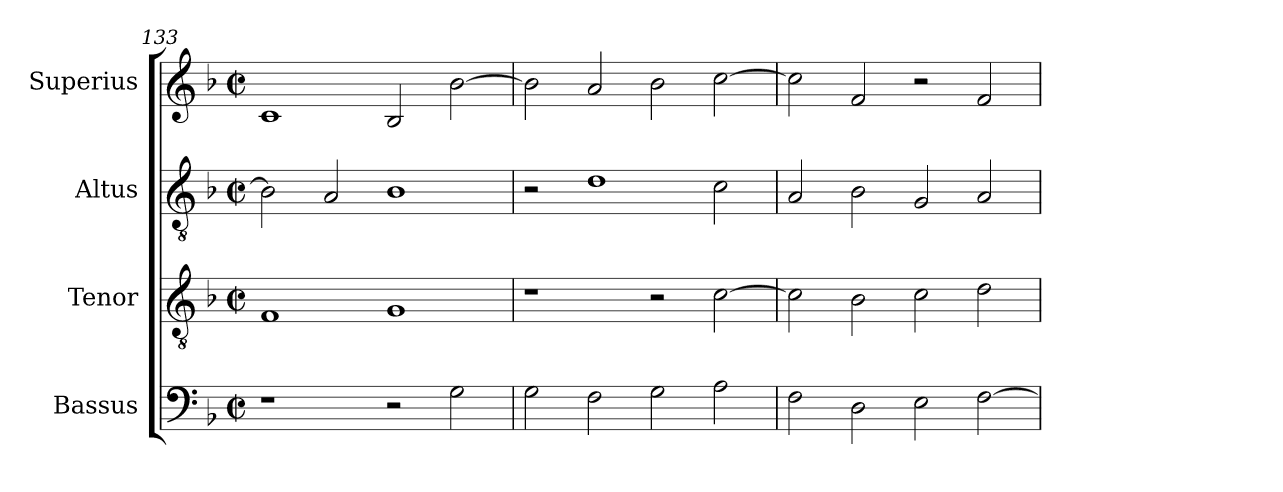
**kern	**kern	**kern	**kern
*part4	*part3	*part2	*part1
*staff4	*staff3	*staff2	*staff1
*I"Bassus	*I"Tenor	*I"Altus	*I"Superius
*I'B.	*I'T.	*	*I'S.
*clefF4	*clefGv2	*clefGv2	*clefG2
*	*ITrd7c12	*ITrd7c12	*
*k[b-]	*k[b-]	*k[b-]	*k[b-]
*F:	*F:	*F:	*F:
*M2/2	*M2/2	*M2/2	*M2/2
*met(c|)	*met(c|)	*met(c|)	*met(c|)
=133	=133	=133	=133
1r	1FFi	2BB-i\]	1ci
.	.	2AAi/	.
2r	1GGi	1BB-i	2B-i/
2Gi\	.	.	[>2b-i\
=134	=134	=134	=134
2Gi\	1r	2r	2b-i\]
2Fi\	.	1Di	2ai/
2Gi\	2r	.	2b-i\
2Ai\	[>2Ci\	2Ci\	[>2cci\
=135	=135	=135	=135
2Fi\	2Ci\]	2AAi/	2cci\]
2Di\	2BB-i\	2BB-i\	2fi/
2Ei\	2Ci\	2GGi/	2r
[>2Fi\	2Di\	2AAi/	2fi/
=	=	=	=
*-	*-	*-	*-
